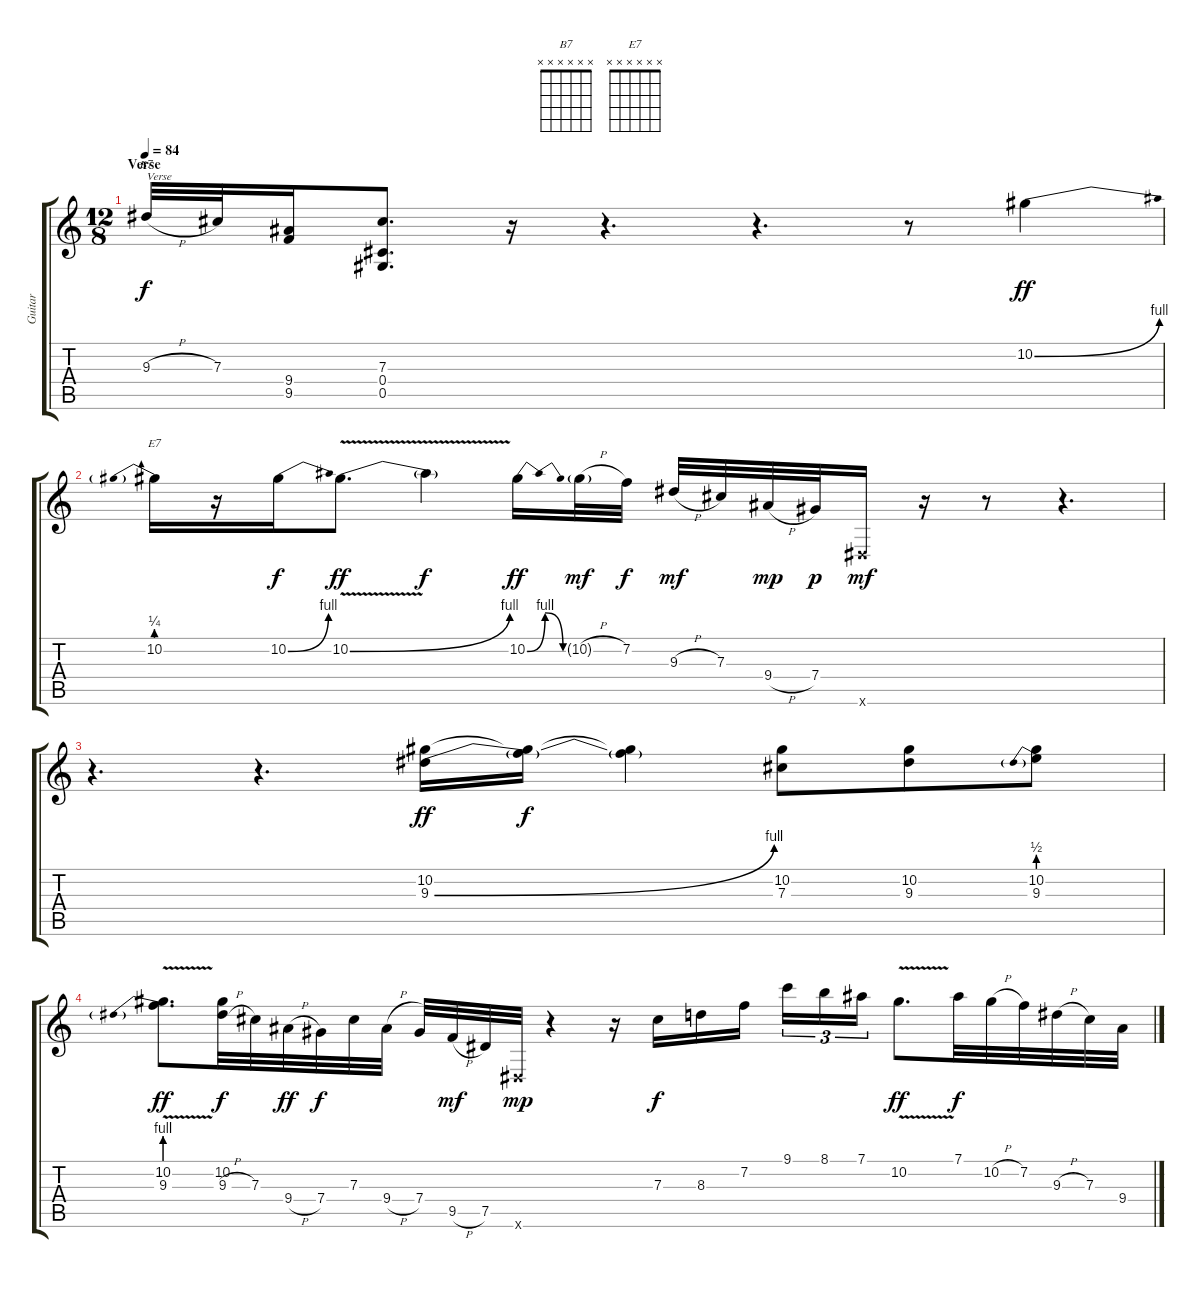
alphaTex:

\track ("Guitar" "Guitar") {instrument overdrivenguitar}
\staff {score tabs}
\tuning (Eb4 Bb3 Gb3 Db3 Ab2 Eb2) {hide}
\chord ("B7" x x x x x x)
\chord ("E7" x x x x x x)
\ts (12 8)
\section ("" "Verse")
\tempo 84
\clef g2
\ks c
9.3{h}.32{ch "B7" txt "Verse" dy f} 7.3.32 (9.4 9.5).16 (7.3 0.4 0.5).8{d} r.16 r.4{d} r.4{d} r.8 10.2{be (bend 0 0 60 4)}.4{dy ff} |
10.2{be (prebend 0 1 60 1)}.16{ch "E7"} r.16 10.2{be (bend 0 0 60 4)}.16{dy f} 10.2{be (bend 0 0 60 4) v}.8{d dy ff} 10.2{t}.4{dy f} 10.2{be (bendrelease 0 0 15 4 30 4 60 0)}.16{dy ff} 10.2{h g}.32{dy mf} 7.2.32{dy f} 9.3{h}.32{dy mf} 7.3.32 9.4{h}.32{dy mp} 7.4.32{dy p} 0.6{x}.16{dy mf} r.16 r.8 r.4{d} |
r.4{d} r.4{d} (10.2 9.3{be (bend 0 0 60 4)}).16{dy ff} (10.2{t} 9.3{t}).16{dy f} (10.2{t} 9.3{t}).4 (10.2 7.3).8 (10.2 9.3).8 (10.2 9.3{be (prebend 0 2 60 2)}).8 |
(10.2{v} 9.3{be (prebend 0 4 60 4) v}).8{d dy ff} (10.2 9.3{h}).32{dy f} 7.3.32 9.4{h}.32{dy ff} 7.4.32{dy f} 7.3.32 9.4{h}.32 7.4.32 9.5{h}.32{dy mf} 7.5.32 0.6{x}.32{dy mp} r.4 r.16 7.3.16{dy f} 8.3.16 7.2.16{beam splitsecondary} 9.1.16{tu (3 2)} 8.1.16{tu (3 2)} 7.1.16{tu (3 2)} 10.2{v}.8{d dy ff} 7.1.32{dy f} 10.2{h}.32 7.2.32 9.3{h}.32 7.3.32 9.4.32
